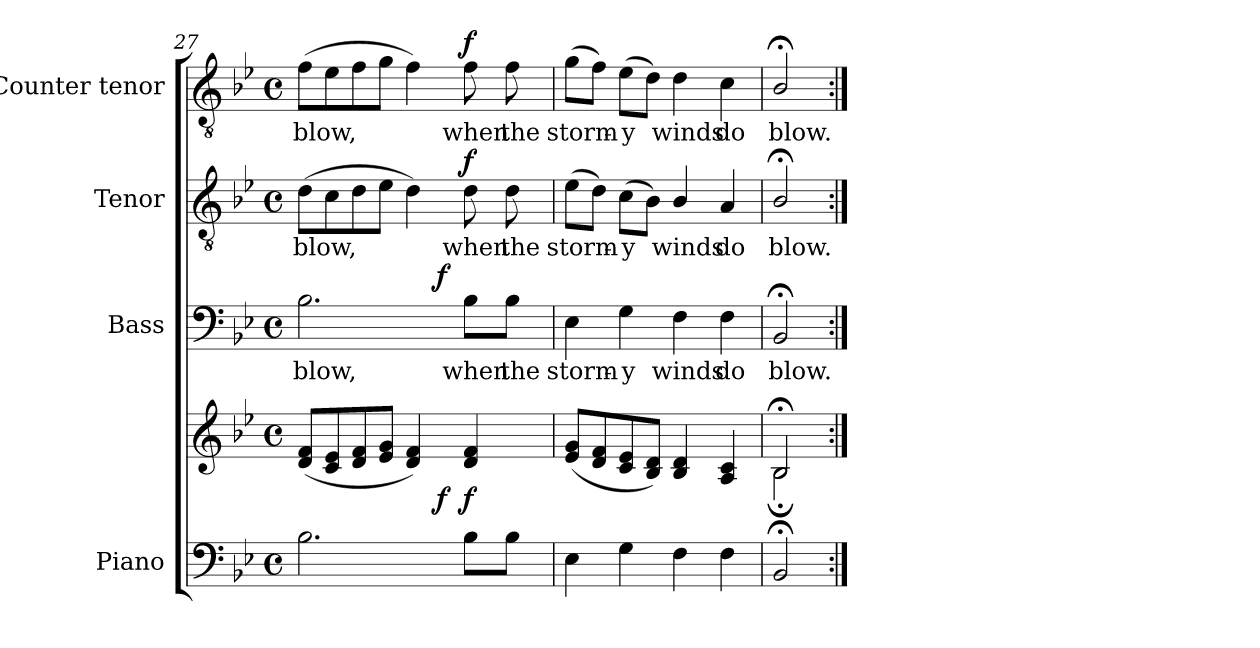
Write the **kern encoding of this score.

**kern	**kern	**dynam	**kern	**text	**dynam	**kern	**text	**dynam	**kern	**text	**dynam
*part4	*part4	*part4	*part3	*part3	*part3	*part2	*part2	*part2	*part1	*part1	*part1
*staff5	*staff4	*staff4/5	*staff3	*staff3	*staff3	*staff2	*staff2	*staff2	*staff1	*staff1	*staff1
*I"Piano	*	*	*I"Bass	*	*	*I"Tenor	*	*	*I"Counter tenor	*	*
*I'Pno.	*	*	*I'B.	*	*	*I'T.	*	*	*	*	*
*clefF4	*clefG2	*	*clefF4	*	*	*clefGv2	*	*	*clefGv2	*	*
*	*	*	*	*	*	*ITrd7c12	*	*	*ITrd7c12	*	*
*k[b-e-]	*k[b-e-]	*	*k[b-e-]	*	*	*k[b-e-]	*	*	*k[b-e-]	*	*
*B-:	*B-:	*	*B-:	*	*	*B-:	*	*	*B-:	*	*
*M4/4	*M4/4	*	*M4/4	*	*	*M4/4	*	*	*M4/4	*	*
*met(c)	*met(c)	*	*met(c)	*	*	*met(c)	*	*	*met(c)	*	*
=27	=27	=27	=27	=27	=27	=27	=27	=27	=27	=27	=27
!	!	!	!	!LO:LY:b:color=#000000	!	!	!	!	!	!	!
!	!	!	!	!	!	!	!LO:LY:b:color=#000000	!	!	!	!
!	!	!	!	!	!	!	!	!	!	!LO:LY:b:color=#000000	!
*^	*	*	*^	*	*	*	*	*	*	*	*
2.B-i\	2ryy	(8di/ 8fiL	.	2.B-i\	2ryy	blow,	.	(8Di\L	blow,	.	(8Fi\L	blow,	.
.	.	8ci/ 8e-i	.	.	.	.	.	8Ci\	.	.	8E-i\	.	.
.	.	8di/ 8fi	.	.	.	.	.	8Di\	.	.	8Fi\	.	.
.	.	8e-i/ 8giJ	.	.	.	.	.	8E-i\J	.	.	8Gi\J	.	.
.	8ryy	4di/ 4fi)	.	.	8ryy	.	.	4Di\)	.	.	4Fi\)	.	.
.	256ryy	.	.	.	256ryy	.	.	.	.	.	.	.	.
.	1024ryy	.	.	.	1024ryy	.	.	.	.	.	.	.	.
.	4ryy	.	f	.	4ryy	.	f	.	.	.	.	.	.
!	!	!	!	!	!	!LO:LY:b:color=#000000	!	!	!	!	!	!	!
!	!	!	!	!	!	!	!	!	!LO:LY:b:color=#000000	!	!	!	!
!	!	!	!	!	!	!	!	!	!	!	!	!LO:LY:b:color=#000000	!
8B-i\L	.	4di/ 4fi	f	8B-i\L	.	when	.	8Di\	when	f	8Fi\	when	f
!	!	!	!	!	!	!LO:LY:b:color=#000000	!	!	!	!	!	!	!
!	!	!	!	!	!	!	!	!	!LO:LY:b:color=#000000	!	!	!	!
!	!	!	!	!	!	!	!	!	!	!	!	!LO:LY:b:color=#000000	!
8B-i\J	.	.	.	8B-i\J	.	the	.	8Di\	the	.	8Fi\	the	.
.	16ryy	.	.	.	16ryy	.	.	.	.	.	.	.	.
.	32ryy	.	.	.	32ryy	.	.	.	.	.	.	.	.
.	64ryy	.	.	.	64ryy	.	.	.	.	.	.	.	.
.	128ryy	.	.	.	128ryy	.	.	.	.	.	.	.	.
.	512.ryy	.	.	.	512.ryy	.	.	.	.	.	.	.	.
*v	*v	*	*	*v	*v	*	*	*	*	*	*	*	*
=28	=28	=28	=28	=28	=28	=28	=28	=28	=28	=28	=28
*^	*	*	*^	*	*	*	*	*	*	*	*
!	!	!	!	!	!	!LO:LY:b:color=#000000	!	!	!	!	!	!	!
*v	*v	*	*	*v	*v	*	*	*	*	*	*	*	*
*^	*	*	*^	*	*	*	*	*	*	*	*
!	!	!	!	!	!	!	!	!	!LO:LY:b:color=#000000	!	!	!	!
*v	*v	*	*	*v	*v	*	*	*	*	*	*	*	*
*^	*	*	*^	*	*	*	*	*	*	*	*
!	!	!	!	!	!	!	!	!	!	!	!	!LO:LY:b:color=#000000	!
*v	*v	*	*	*v	*v	*	*	*	*	*	*	*	*
4E-i\	(8e-i/ 8giL	.	4E-i\	storm-	.	(8E-i\L	storm-	.	(8Gi\L	storm-	.
.	8di/ 8fi	.	.	.	.	8Di\J)	.	.	8Fi\J)	.	.
!	!	!	!	!LO:LY:b:color=#000000	!	!	!	!	!	!	!
!	!	!	!	!	!	!	!LO:LY:b:color=#000000	!	!	!	!
!	!	!	!	!	!	!	!	!	!	!LO:LY:b:color=#000000	!
4Gi\	8ci/ 8e-i	.	4Gi\	-y	.	(8Ci\L	-y	.	(8E-i\L	-y	.
.	8B-i/ 8diJ)	.	.	.	.	8BB-i\J)	.	.	8Di\J)	.	.
!	!	!	!	!LO:LY:b:color=#000000	!	!	!	!	!	!	!
!	!	!	!	!	!	!	!LO:LY:b:color=#000000	!	!	!	!
!	!	!	!	!	!	!	!	!	!	!LO:LY:b:color=#000000	!
4Fi\	4B-i/ 4di	.	4Fi\	winds	.	4BB-i/	winds	.	4Di\	winds	.
!	!	!	!	!LO:LY:b:color=#000000	!	!	!	!	!	!	!
!	!	!	!	!	!	!	!LO:LY:b:color=#000000	!	!	!	!
!	!	!	!	!	!	!	!	!	!	!LO:LY:b:color=#000000	!
4Fi\	4Ai/ 4ci	.	4Fi\	do	.	4AAi/	do	.	4Ci\	do	.
=29	=29	=29	=29	=29	=29	=29	=29	=29	=29	=29	=29
*	*^	*	*	*	*	*	*	*	*	*	*
!	!	!	!	!	!LO:LY:b:color=#000000	!	!	!	!	!	!	!
!	!	!	!	!	!	!	!	!LO:LY:b:color=#000000	!	!	!	!
!	!	!	!	!	!	!	!	!	!	!	!LO:LY:b:color=#000000	!
2BB-;i/	2B-;i/	2B-;i\	.	2BB-;i/	blow.	.	2BB-;i/	blow.	.	2BB-;i/	blow.	.
*	*v	*v	*	*	*	*	*	*	*	*	*	*
=:|!	=:|!	=:|!	=:|!	=:|!	=:|!	=:|!	=:|!	=:|!	=:|!	=:|!	=:|!
*-	*-	*-	*-	*-	*-	*-	*-	*-	*-	*-	*-
